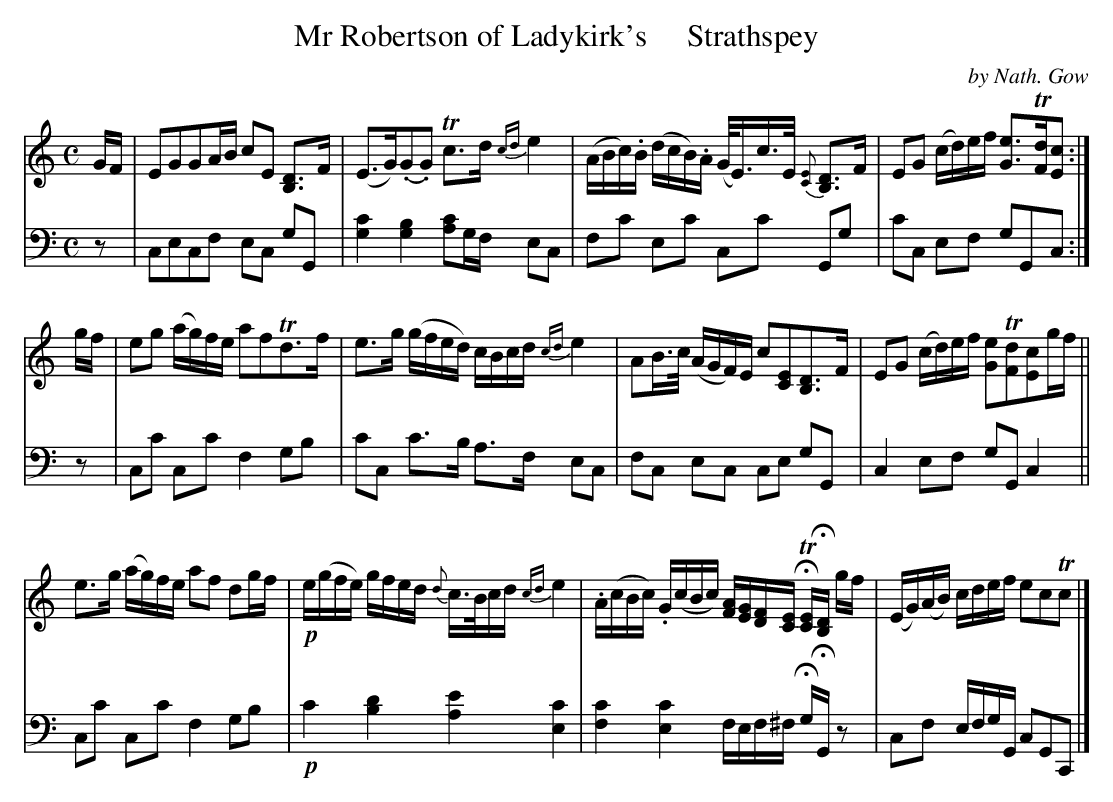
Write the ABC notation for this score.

X:1
T: Mr Robertson of Ladykirk's     Strathspey
C: by Nath. Gow
M: C
L: 1/16
K: C
V: 1 staves=2
GF |\
E2G2G2AB c2E2 [D3B,3]F | (E3G)(.G2.G2) Tc3d {cd}e4 |\
(ABc).B (dcB).A (G<E)c>E {[EC]}[D3B,3]F | E2G2 (cd)ef [e3G3]T[dF][c2E2] :|
gf  |\
e2g2 (ag)fe a2f2Td3f | e3g (gfed) cBcd {cd}e4 |\
A2B>c (AGF)E c2[E2C2][D3B,3]F | E2G2 (cd)ef [e2G2]T[d2F2][c2E2]gf ||
e3g (ag)fe a2f2 d2gf | !p!e(gfe) gfed {d}c>Bcd {cd}e4 |\
.A(cBc) .G(cBc) [AF][GE][FD][EC] HT[EC]H[DB,] gf | (EG)(AB) cdef e2c2Tc2 |]
V: 2 clef=bass middle=d
z2 |\
c2e2c2f2 e2c2 g2G2 | [c'4g4] [b4g4] [c'2a2]gf e2c2 |\
f2c'2 e2c'2 c2c'2 G2g2 | c'2c2 e2f2 g2G2c2 :|
z2 |\
c2c'2 c2c'2 f4 g2b2 | c'2c2 c'3b a3f e2c2 |\
f2c2 e2c2 c2e2 g2G2 | c4 e2f2 g2G2 c4 ||
c2c'2 c2c'2 f4 g2b2 | !p!c'4 [d'4b4] [e'4a4] [c'4e4] |\
[c'4f4] [c'4e4] fef^f HgHG z2 | c2f2 efgG c2G2C2 |]
